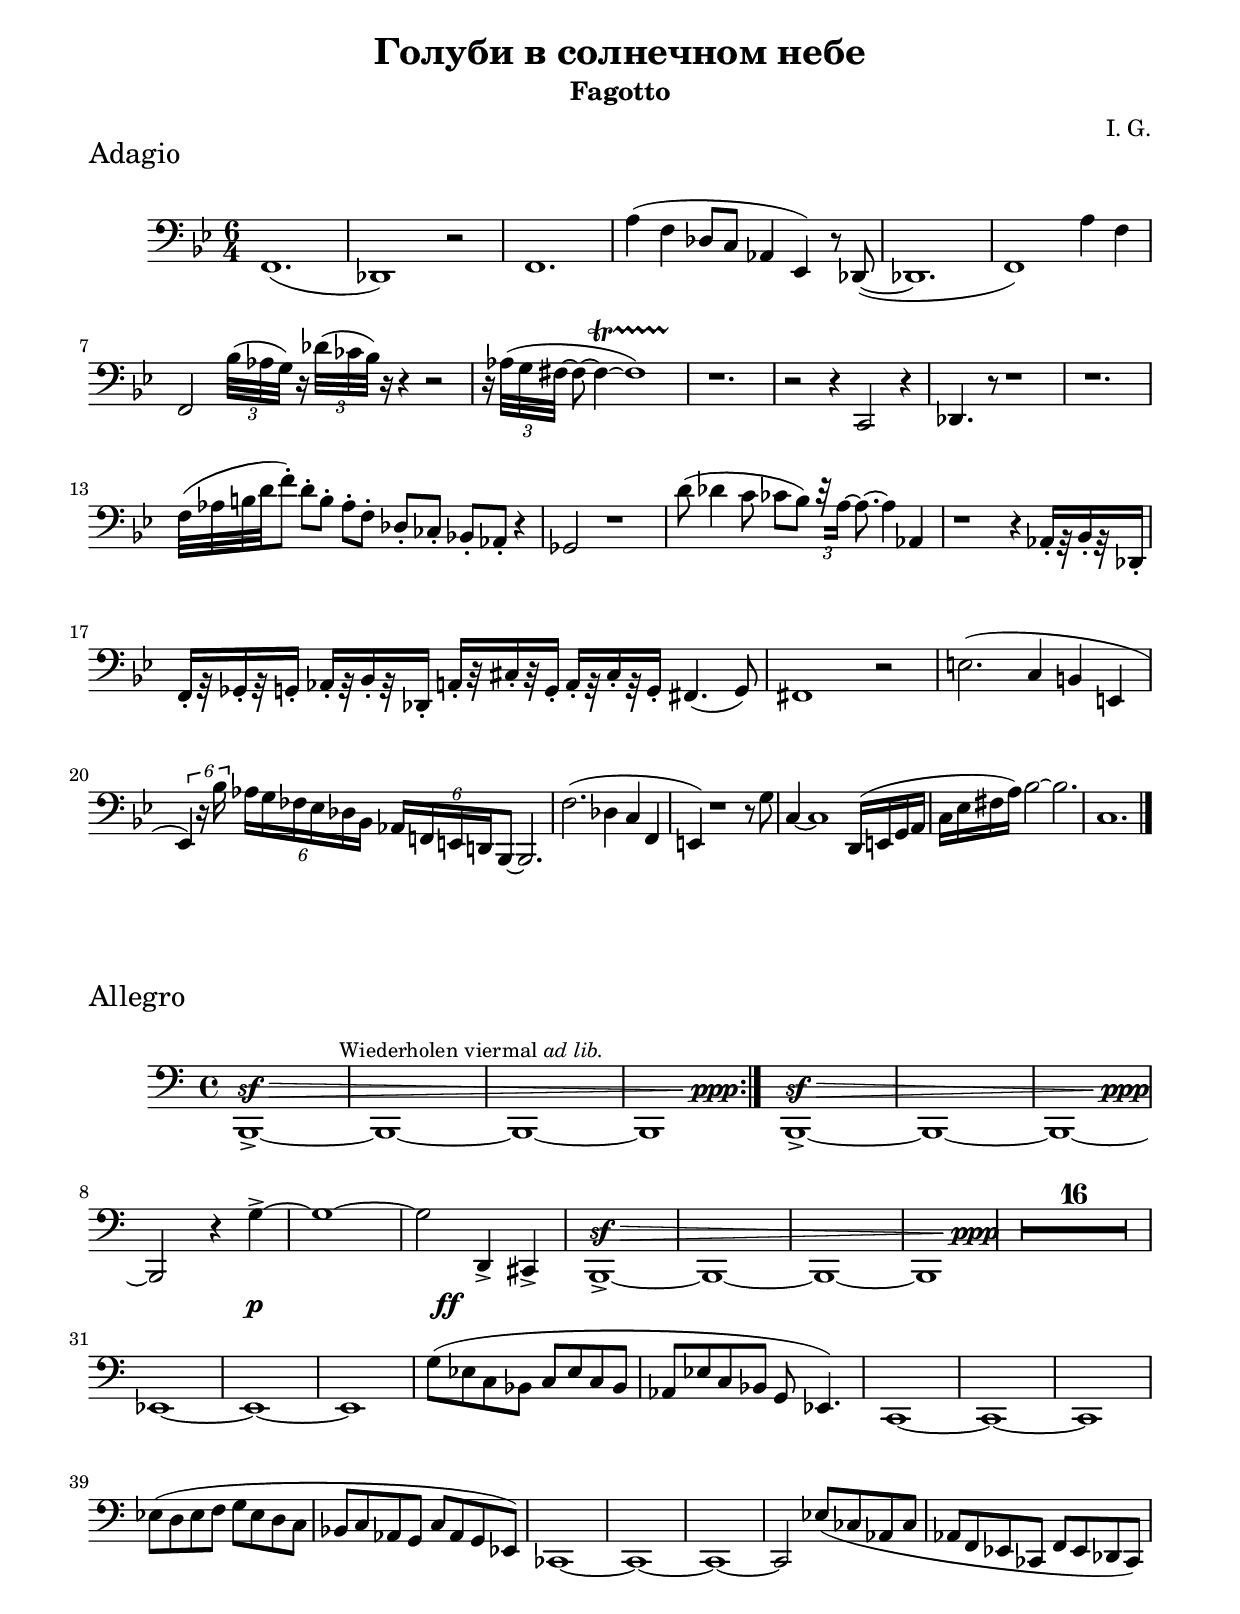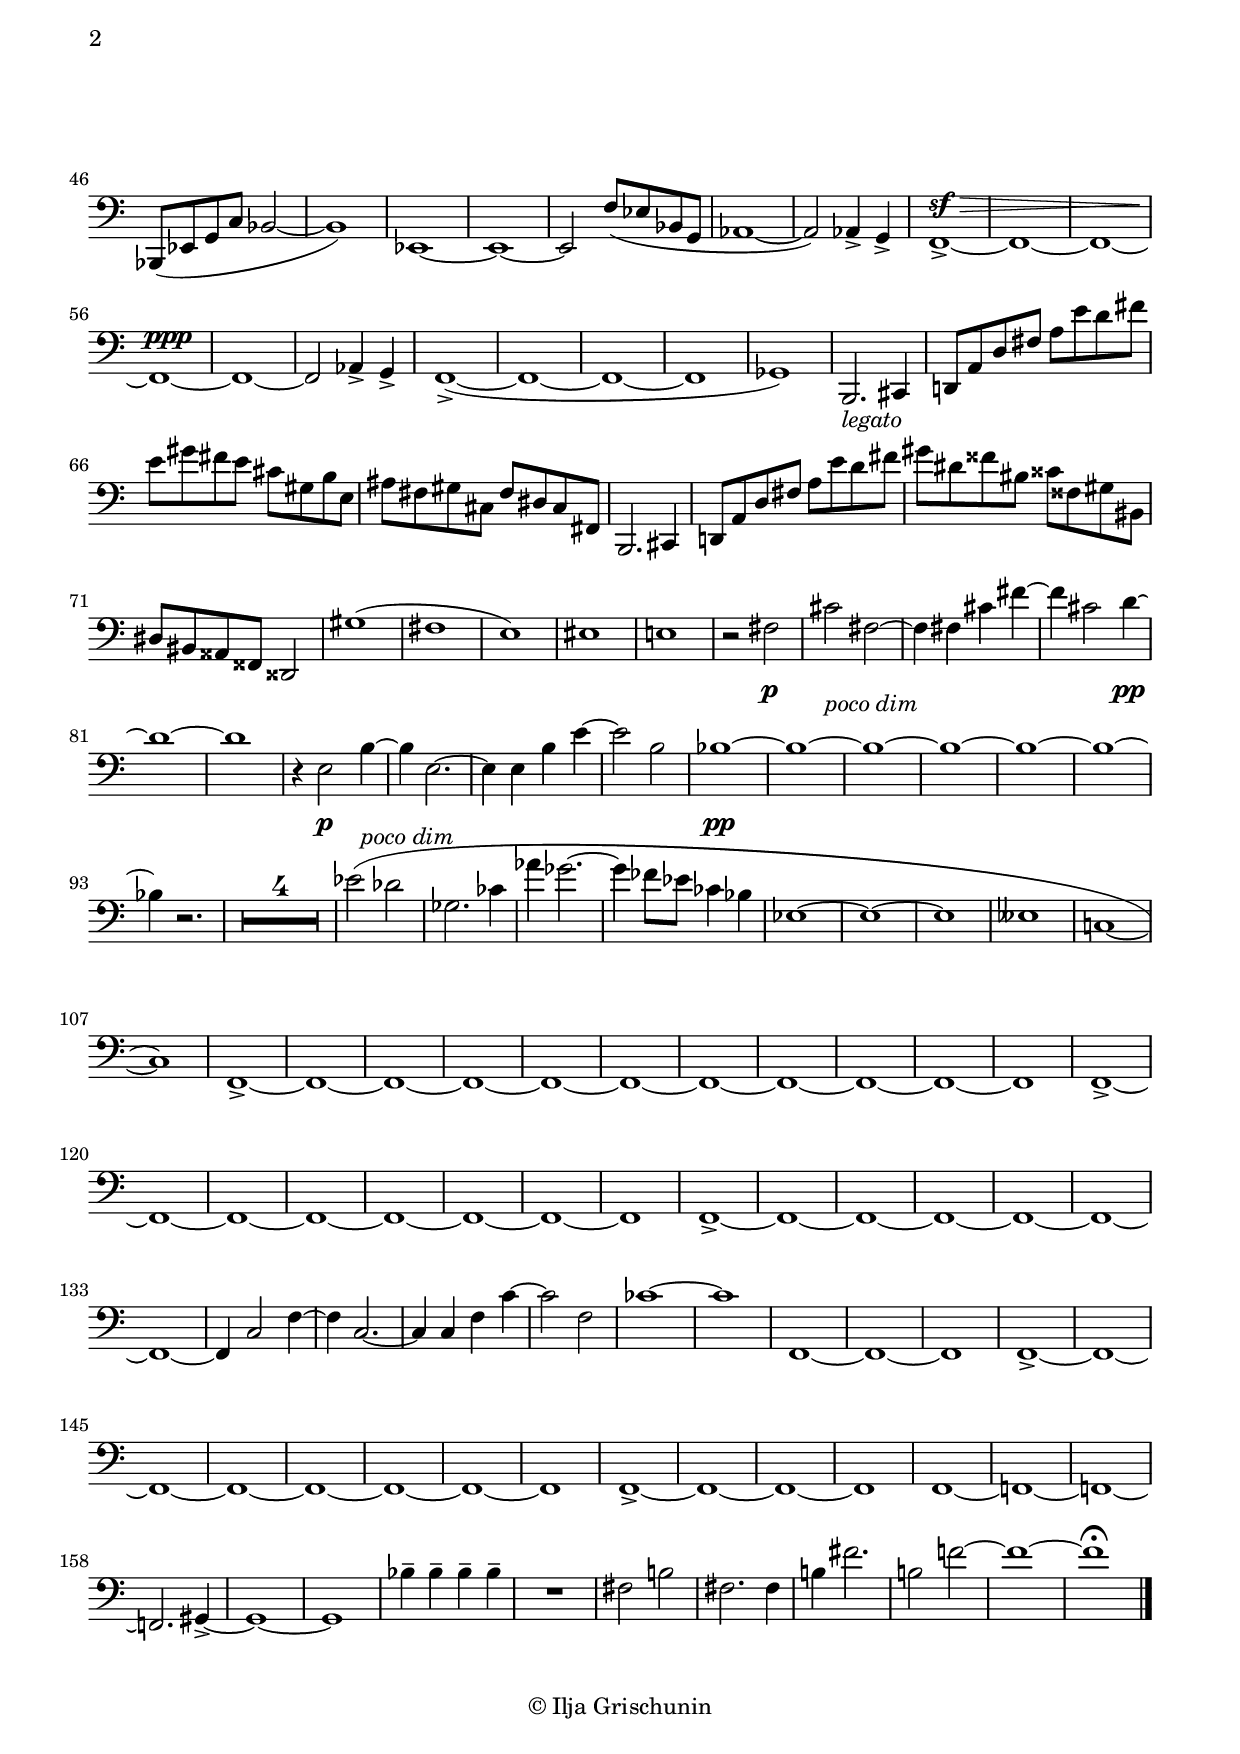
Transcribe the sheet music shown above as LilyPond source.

\version "2.19.15"
%\version "2.18.0"

\language "deutsch"

\header {
  title = "Голуби в солнечном небе"
  subtitle = "Fagotto"
  %meter = "Adagio"
  composer = "I. G."
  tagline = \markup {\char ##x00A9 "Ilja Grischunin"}
}

\paper {
  #(set-paper-size "a4")
  top-system-spacing.basic-distance = #25
  top-markup-spacing.basic-distance = #8
  score-markup-spacing.basic-distance = #20
  markup-system-spacing.basic-distance = #5
  score-system-spacing.basic-distance = #20
  system-system-spacing.basic-distance = #15
  last-bottom-spacing.basic-distance = #16
  left-margin = 15
  right-margin = 15
  %two-sided = ##t
  %inner-margin = 25
  %outer-margin = 15
  print-all-headers = ##t
}

\layout {
  indent = 10
  \context {
    \Score
    %\remove "Bar_number_engraver"
  }
}
\version "2.19.15"

\language "deutsch"

fagottoMusicErste = \relative {
  \clef bass
  \time 6/4
  \key b \major
  \compressFullBarRests
  \override MultiMeasureRest.expand-limit = #2
  \set Timing.beamExceptions = #'()
  \set Timing.baseMoment = #(ly:make-moment 1 4)
  \set Timing.beatStructure = #'(1 1 1 1 1 1)
  f,1.( des1) r2 f1. a'4( f des8 c as4 es) r8 des8~( des!1. f1) a'4 f
  f,2 \times 2/3 {b'32( as g)} r16 \times 2/3 {des'32( ces b)} r16
  r4 r2 r16 \times 2/3 {as32( g fis~} fis8~\noBeam
  \override TrillSpanner #'(bound-details right padding) = #1.5
  fis4~\startTrillSpan fis1) r1.\stopTrillSpan
  r2 r4 c,2 r4 des4. r8 r1 r1.
  f'32( as h d f8-.) d-. h-. as-. f-. des-. ces-. b!-. as-. r4
  ges2 r1 d''8( des4 c8 ces b)
  \override TupletBracket.bracket-visibility = #'if-no-beam
  \times 2/3 {r32[ a16]~} a8.~ a4 as,
  r1 r4 as16-.[ r32 b16-. r32 des,16-.]
  f16-.[ r32 ges16-. r32 g16-.] as-.[ r32 b16-. r32 des,16-.]
  \repeat unfold 2 {a'16-.[ r32 cis16-. r32 g16-.]} fis4.( g8)
  fis1 r2 e'2.( c4 h e,
  \tuplet 6/4 4 {
    es4) r16 b'' as g fes es des b as f! e d! b8~
  }
  b2. f''2.( des4 c f, e) r1 r8 g'8 c,4~ c1 d,16( e g a
  c es fis a) b2~ b2. c,1.
  \bar "|."
}

fagottoMusicZweite = \relative {
  \clef bass
  \compressFullBarRests
  \override MultiMeasureRest.expand-limit = #2
  %\set Score.proportionalNotationDuration = #(ly:make-moment 1/4)
  \once\override Score.RehearsalMark.extra-offset = #'(15 . 0)
  \mark\markup { \text \small {Wiederholen viermal \italic { ad lib. } }}
  h,,1->~ h~ h~ h \bar ":|." h1->~ h~ h~ \break
  h2 r4 g''->~ g1~ g2 d,4-> cis-> h1->~ h~ h~ h R1*16 \break
  es1~ es~ es g'8( es c b c es c b as es' c b g es4.)
  c1~ c~ c es'8( d es f g es d c b c as g c as g es) ces1~ ces~ ces~ 
  ces2 es'8( ces as ces as f es ces f es des ces)
  b( es g c b2~ b1) es,~ es~ es2 f'8( es b g as1~ as2) as4-> g->
  f1->~ f~ f~ f~ f~ f2 as4-> g-> f1->~( f~ f~ f ges)
  h,2.-\markup {\italic legato} cis4 d!8 a' d fis a e' d fis
  e gis fis e cis gis h e, ais fis gis cis, fis dis cis fis,
  h,2. cis4 d!8 a' d fis a e' d fis gis dis fisis his, cisis fisis, gis his,
  dis his aisis fisis disis2 gis'1( fis e) eis e!
  r2 fis cis' fis,~ fis4 fis cis' fis~ fis cis2 d4~ d1~ d
  r4 e,2 h'4~ h e,2.~ e4 e h' e~ e2 h b1~ b~ b~ b~ b~ b~ b4 r2.
  R1*4 es2( des ges,2. ces4 as' ges2.~ ges4 fes8 es ces4 b es,1~ es~ es
  eses c!~ c) f,->~ \repeat unfold 9 {f1~} f
  f->~ \repeat unfold 6 {f1~} f f->~ \repeat unfold 6 {f1~} 
  f4 c'2 f4~ f c2.~ c4 c f c'~ c2 f, ces'1~ ces f,,~ f~ f
  f->~ \repeat unfold 6 {f1~} f f->~ f~ f~ f f~ f!~ f!~
  f!2. gis4->~ gis1~ gis b'4-- b-- b-- b-- R1 fis2 h! fis2. fis4
  h! fis'2. h,!2 f'!~ f1~ f\fermata
  \bar "|."
}

fagottoDynamicZweite = {
  \override Hairpin.extra-offset = #'(0 . 7)
  \override DynamicText.extra-offset = #'(0 . 7)
  s1*3\sf\> s2. s4\ppp s1*2\sf\> s2. s4\ppp
  \revert Hairpin.extra-offset
  \revert DynamicText.extra-offset
  s2. s4\p s1 s4 
  %\override DynamicText.extra-offset = #'(0 . 6)
  s2.\ff
  \override Hairpin.extra-offset = #'(0 . 7)
  \override DynamicText.extra-offset = #'(0 . 7)
  s1*3\sf\> s2. s4\ppp s1*38
  \override Hairpin.extra-offset = #'(0 . 6.5)
  \override DynamicText.extra-offset = #'(0 . 6.5)
  s1*3\sf\>
  \once\override DynamicText.extra-offset = #'(1 . 6.5)
  s1*21\ppp 
  \revert DynamicText.extra-offset
  s2 s\p s1*2-\markup {\italic {poco dim}} s2. s4\pp s1*2
  s4 s2\p s4-\markup {\italic {poco dim}} s1*3 s1*5\pp 
}

%\include "../dynamic.ly"
\score {
  \new Staff
  <<
    \fagottoMusicErste
    %\new Dynamics \dynamic
  >>
  \header {
    title = ##f
    subtitle = ##f
    meter = \markup {\fontsize #2 "Adagio"}
    composer = ##f
  }
}
\score {
  <<
    \new Staff \fagottoMusicZweite
    \new Dynamics  \fagottoDynamicZweite
  >>
  \header {
    title = ##f
    subtitle = ##f
    meter = \markup {\fontsize #2 "Allegro"}
    composer = ##f
  }
}
